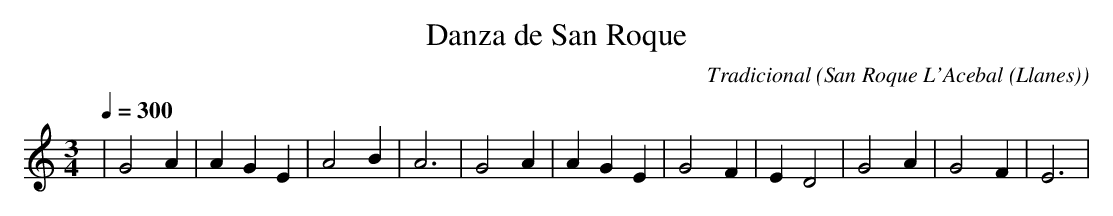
X:1
T:Danza de San Roque
C:Tradicional
O:San Roque L'Acebal (Llanes)
M:3/4
L:1/4
Q:1/4=300
K:C
|G2 A|A G E|A2 B|A3|G2 A|A G E|G2 F|E D2|G2A|G2 F|E3|
